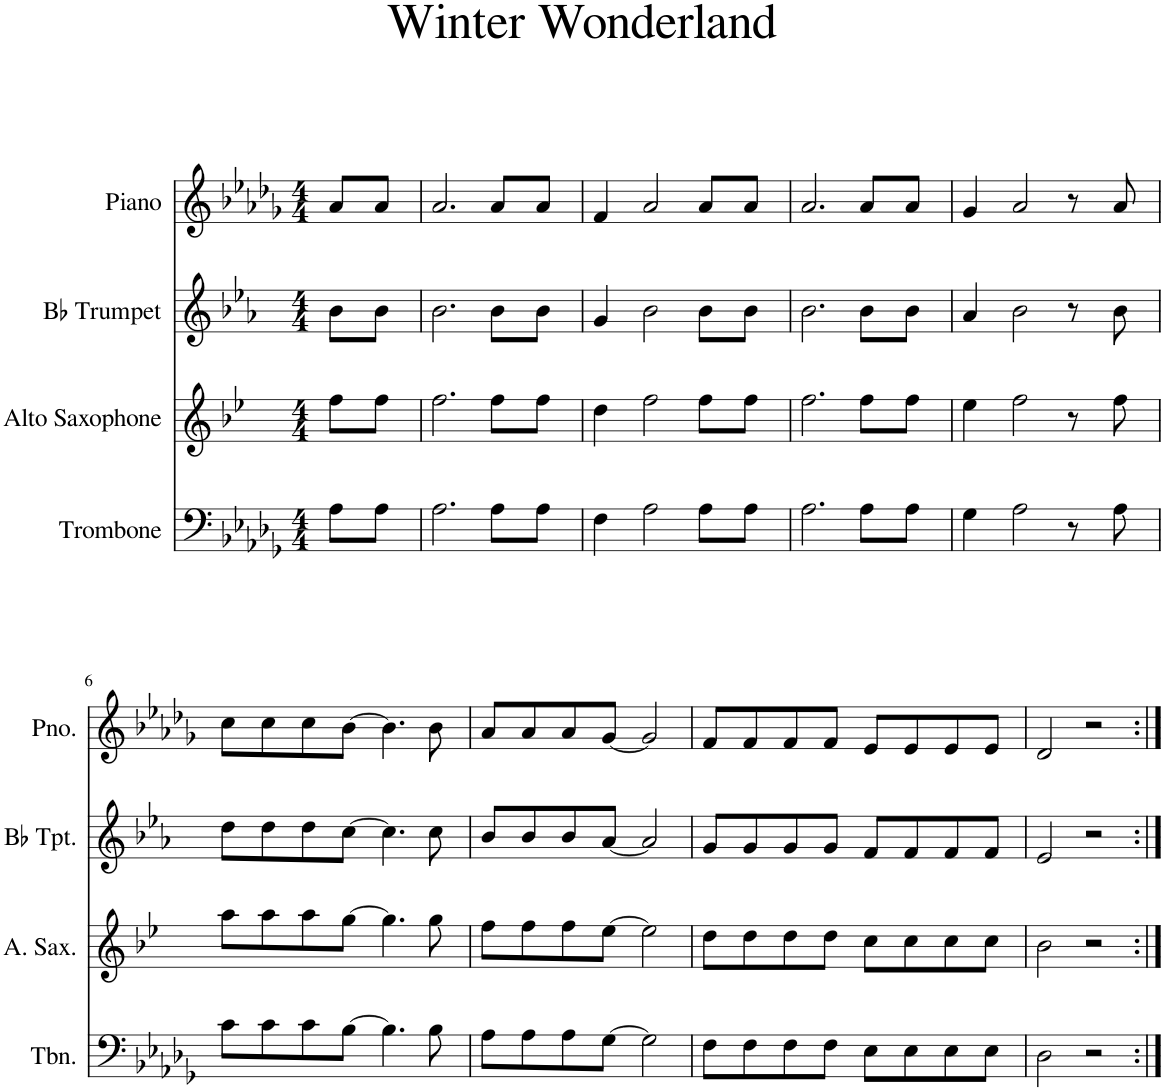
**kern	**kern	**kern	**kern
*part4	*part3	*part2	*part1
*staff4	*staff3	*staff2	*staff1
*I"Trombone	*I"Alto Saxophone	*I"Bb Trumpet	*I"Piano
*I'Tbn.	*I'A. Sax.	*I'Bb Tpt.	*I'Pno.
*clefF4	*clefG2	*clefG2	*clefG2
*	*Trd5c9	*Trd1c2	*
*k[b-e-a-d-g-]	*k[b-e-]	*k[b-e-a-]	*k[b-e-a-d-g-]
*M4/4	*M4/4	*M4/4	*M4/4
=1	=1	=1	=1
8A-\L	8ff\L	8b-\L	8a-/L
8A-\J	8ff\J	8b-\J	8a-/J
=2	=2	=2	=2
2.A-\	2.ff\	2.b-\	2.a-/
8A-\L	8ff\L	8b-\L	8a-/L
8A-\J	8ff\J	8b-\J	8a-/J
=3	=3	=3	=3
4F\	4dd\	4g/	4f/
2A-\	2ff\	2b-\	2a-/
8A-\L	8ff\L	8b-\L	8a-/L
8A-\J	8ff\J	8b-\J	8a-/J
=4	=4	=4	=4
2.A-\	2.ff\	2.b-\	2.a-/
8A-\L	8ff\L	8b-\L	8a-/L
8A-\J	8ff\J	8b-\J	8a-/J
=5	=5	=5	=5
4G-\	4ee-\	4a-/	4g-/
2A-\	2ff\	2b-\	2a-/
8r	8r	8r	8r
8A-\	8ff\	8b-\	8a-/
!!LO:LB:g=z
=6	=6	=6	=6
8c\L	8aa\L	8dd\L	8cc\L
8c\	8aa\	8dd\	8cc\
8c\	8aa\	8dd\	8cc\
[8B-\J	[8gg\J	[8cc\J	[8b-\J
4.B-\]	4.gg\]	4.cc\]	4.b-\]
8B-\	8gg\	8cc\	8b-\
=7	=7	=7	=7
8A-\L	8ff\L	8b-/L	8a-/L
8A-\	8ff\	8b-/	8a-/
8A-\	8ff\	8b-/	8a-/
[8G-\J	[8ee-\J	[8a-/J	[8g-/J
2G-\]	2ee-\]	2a-/]	2g-/]
=8	=8	=8	=8
8F\L	8dd\L	8g/L	8f/L
8F\	8dd\	8g/	8f/
8F\	8dd\	8g/	8f/
8F\J	8dd\J	8g/J	8f/J
8E-\L	8cc\L	8f/L	8e-/L
8E-\	8cc\	8f/	8e-/
8E-\	8cc\	8f/	8e-/
8E-\J	8cc\J	8f/J	8e-/J
=9	=9	=9	=9
2D-\	2b-\	2e-/	2d-/
2r	2r	2r	2r
=:|!	=:|!	=:|!	=:|!
*-	*-	*-	*-
